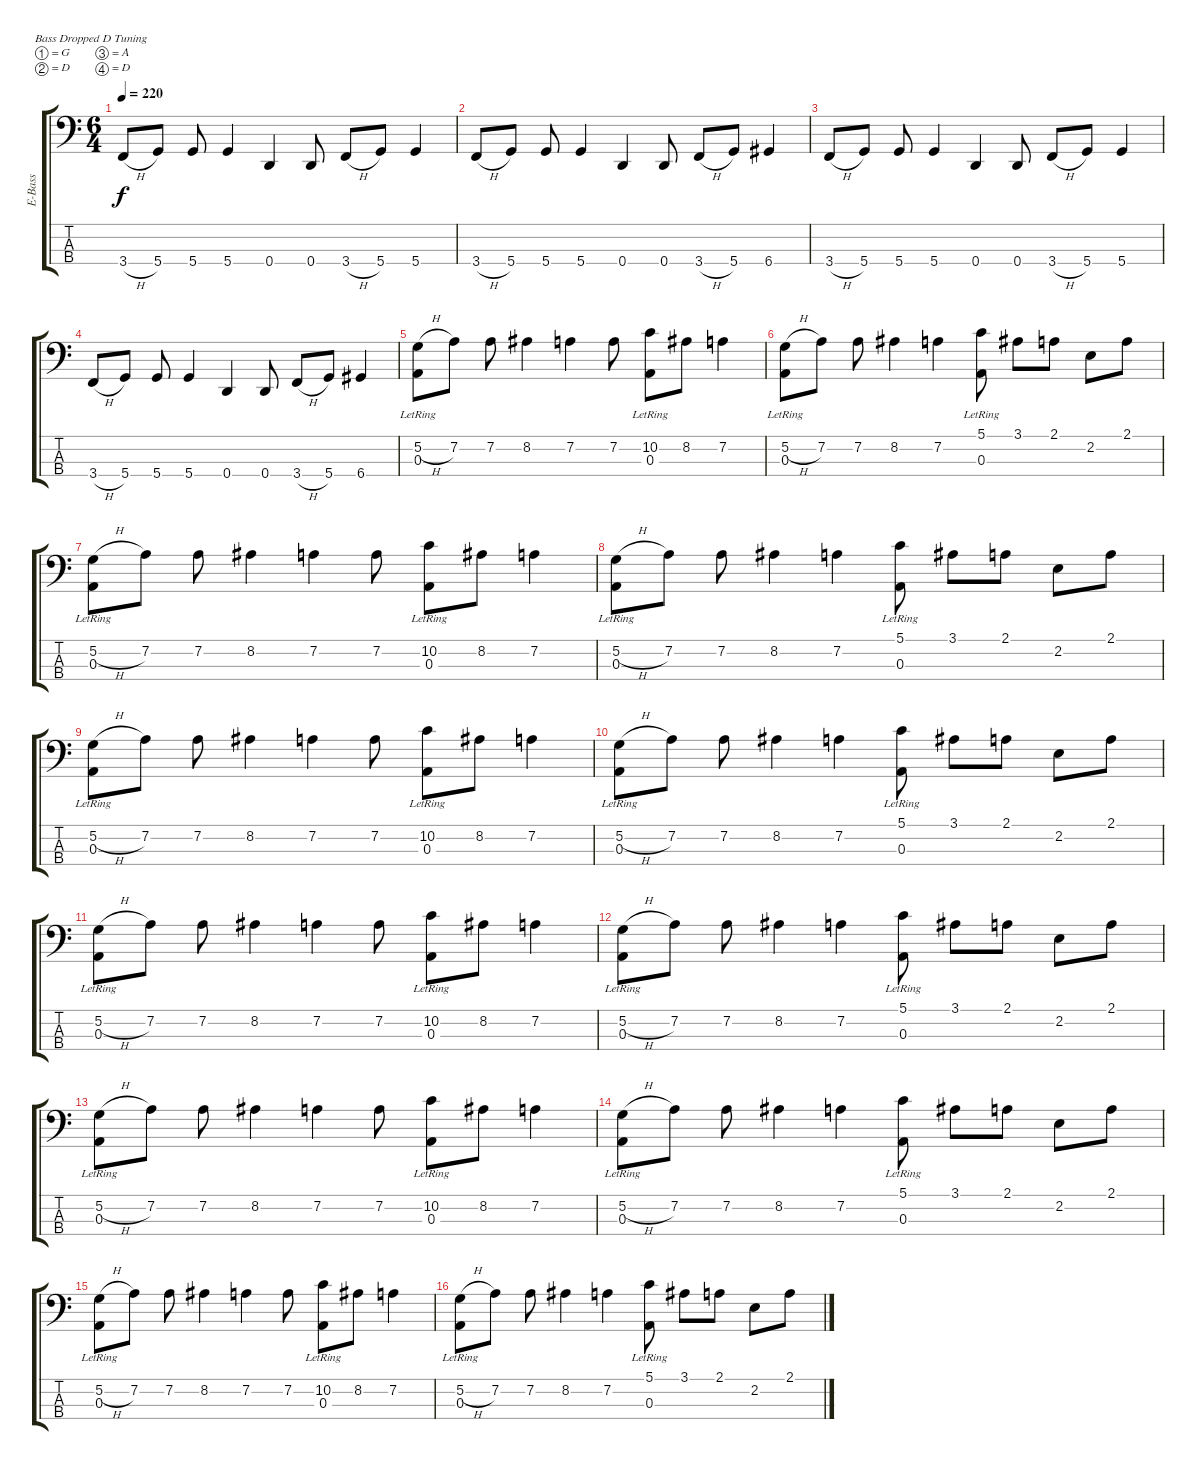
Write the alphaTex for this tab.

\bracketExtendMode groupsimilarinstruments
\otherSystemsTrackNameOrientation horizontal
\track ("Bass" "E-Bass") {instrument electricbassfinger}
\staff {score tabs}
\tuning (G2 D2 A1 D1)
\ts (6 4)
\tempo 220
\clef f4
\ks c
3.4{h}.8{dy f beam Up} 5.4.8{beam Up} 5.4.8{beam Up} 5.4.4{beam Up} 0.4.4{beam Up} 0.4.8{beam Up} 3.4{h}.8{beam Up} 5.4.8{beam Up} 5.4.4{beam Up} |
3.4{h}.8{beam Up} 5.4.8{beam Up} 5.4.8{beam Up} 5.4.4{beam Up} 0.4.4{beam Up} 0.4.8{beam Up} 3.4{h}.8{beam Up} 5.4.8{beam Up} 6.4{acc #}.4{beam Up} |
3.4{h}.8{beam Up} 5.4.8{beam Up} 5.4.8{beam Up} 5.4.4{beam Up} 0.4.4{beam Up} 0.4.8{beam Up} 3.4{h}.8{beam Up} 5.4.8{beam Up} 5.4.4{beam Up} |
3.4{h}.8{beam Up} 5.4.8{beam Up} 5.4.8{beam Up} 5.4.4{beam Up} 0.4.4{beam Up} 0.4.8{beam Up} 3.4{h}.8{beam Up} 5.4.8{beam Up} 6.4{acc #}.4{beam Up} |
(5.2{h} 0.3{lr}).8{beam Down} 7.2.8{beam Down} 7.2.8{beam Down} 8.2{acc #}.4{beam Down} 7.2.4{beam Down} 7.2.8{beam Down} (10.2 0.3{lr}).8{beam Down} 8.2{acc #}.8{beam Down} 7.2.4{beam Down} |
(5.2{h} 0.3{lr}).8{beam Down} 7.2.8{beam Down} 7.2.8{beam Down} 8.2{acc #}.4{beam Down} 7.2.4{beam Down} (5.1 0.3{lr}).8{beam Down} 3.1{acc #}.8{beam Down} 2.1.8{beam Down} 2.2.8{beam Down} 2.1.8{beam Down} |
(5.2{h} 0.3{lr}).8{beam Down} 7.2.8{beam Down} 7.2.8{beam Down} 8.2{acc #}.4{beam Down} 7.2.4{beam Down} 7.2.8{beam Down} (10.2 0.3{lr}).8{beam Down} 8.2{acc #}.8{beam Down} 7.2.4{beam Down} |
(5.2{h} 0.3{lr}).8{beam Down} 7.2.8{beam Down} 7.2.8{beam Down} 8.2{acc #}.4{beam Down} 7.2.4{beam Down} (5.1 0.3{lr}).8{beam Down} 3.1{acc #}.8{beam Down} 2.1.8{beam Down} 2.2.8{beam Down} 2.1.8{beam Down} |
(5.2{h} 0.3{lr}).8{beam Down} 7.2.8{beam Down} 7.2.8{beam Down} 8.2{acc #}.4{beam Down} 7.2.4{beam Down} 7.2.8{beam Down} (10.2 0.3{lr}).8{beam Down} 8.2{acc #}.8{beam Down} 7.2.4{beam Down} |
(5.2{h} 0.3{lr}).8{beam Down} 7.2.8{beam Down} 7.2.8{beam Down} 8.2{acc #}.4{beam Down} 7.2.4{beam Down} (5.1 0.3{lr}).8{beam Down} 3.1{acc #}.8{beam Down} 2.1.8{beam Down} 2.2.8{beam Down} 2.1.8{beam Down} |
(5.2{h} 0.3{lr}).8{beam Down} 7.2.8{beam Down} 7.2.8{beam Down} 8.2{acc #}.4{beam Down} 7.2.4{beam Down} 7.2.8{beam Down} (10.2 0.3{lr}).8{beam Down} 8.2{acc #}.8{beam Down} 7.2.4{beam Down} |
(5.2{h} 0.3{lr}).8{beam Down} 7.2.8{beam Down} 7.2.8{beam Down} 8.2{acc #}.4{beam Down} 7.2.4{beam Down} (5.1 0.3{lr}).8{beam Down} 3.1{acc #}.8{beam Down} 2.1.8{beam Down} 2.2.8{beam Down} 2.1.8{beam Down} |
(5.2{h} 0.3{lr}).8{beam Down} 7.2.8{beam Down} 7.2.8{beam Down} 8.2{acc #}.4{beam Down} 7.2.4{beam Down} 7.2.8{beam Down} (10.2 0.3{lr}).8{beam Down} 8.2{acc #}.8{beam Down} 7.2.4{beam Down} |
(5.2{h} 0.3{lr}).8{beam Down} 7.2.8{beam Down} 7.2.8{beam Down} 8.2{acc #}.4{beam Down} 7.2.4{beam Down} (5.1 0.3{lr}).8{beam Down} 3.1{acc #}.8{beam Down} 2.1.8{beam Down} 2.2.8{beam Down} 2.1.8{beam Down} |
(5.2{h} 0.3{lr}).8{beam Down} 7.2.8{beam Down} 7.2.8{beam Down} 8.2{acc #}.4{beam Down} 7.2.4{beam Down} 7.2.8{beam Down} (10.2 0.3{lr}).8{beam Down} 8.2{acc #}.8{beam Down} 7.2.4{beam Down} |
(5.2{h} 0.3{lr}).8{beam Down} 7.2.8{beam Down} 7.2.8{beam Down} 8.2{acc #}.4{beam Down} 7.2.4{beam Down} (5.1 0.3{lr}).8{beam Down} 3.1{acc #}.8{beam Down} 2.1.8{beam Down} 2.2.8{beam Down} 2.1.8{beam Down}
